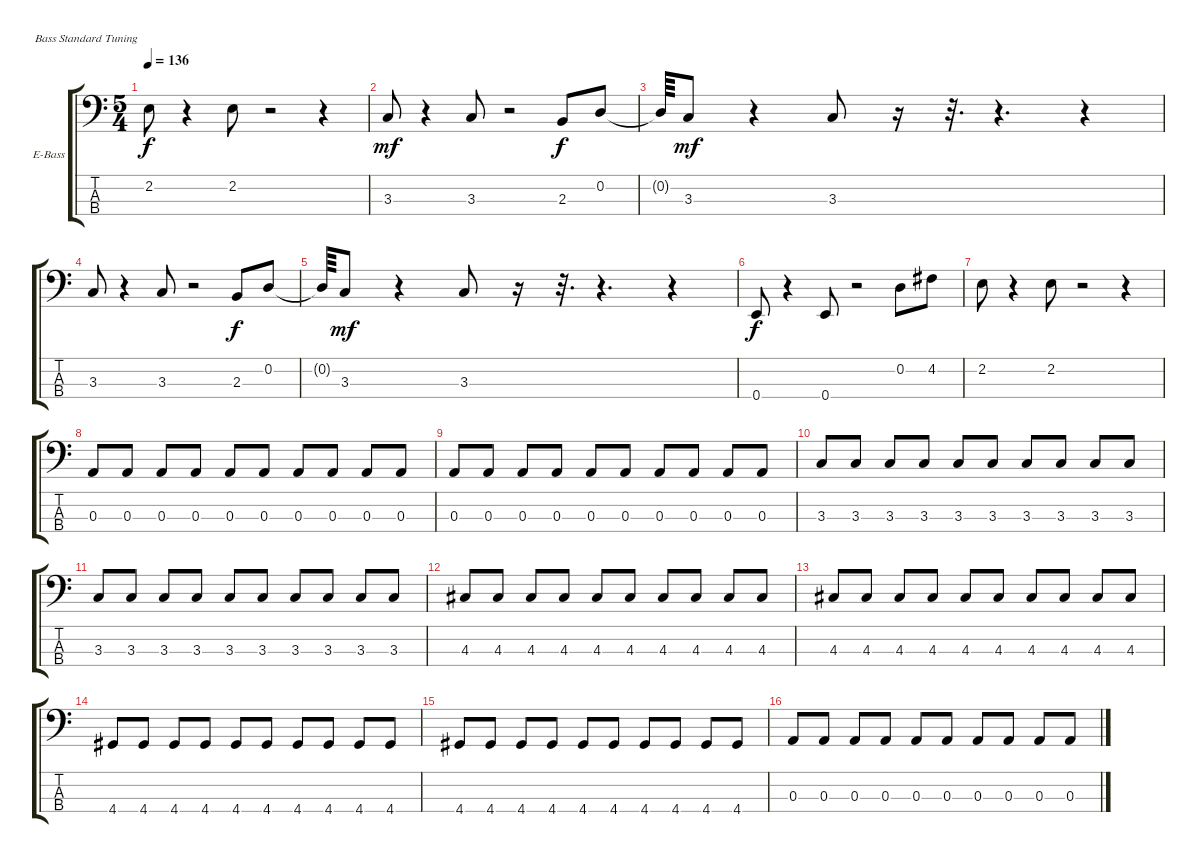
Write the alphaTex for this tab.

\bracketExtendMode groupsimilarinstruments
\firstSystemTrackNameOrientation horizontal
\otherSystemsTrackNameOrientation horizontal
\track ("Bass" "E-Bass") {instrument slapbass2}
\staff {score tabs}
\tuning (G2 D2 A1 E1)
\ts (5 4)
\tempo 136
\clef f4
\ks c
2.2.8{dy f} r.4 2.2.8 r.2 r.4 |
3.3.8{dy mf} r.4 3.3.8 r.2 2.3.8{dy f} 0.2.8 |
0.2{t}.64 3.3.8{dy mf} r.4 3.3.8 r.16 r.32{d} r.4{d} r.4 |
3.3.8 r.4 3.3.8 r.2 2.3.8{dy f} 0.2.8 |
0.2{t}.64 3.3.8{dy mf} r.4 3.3.8 r.16 r.32{d} r.4{d} r.4 |
0.4.8{dy f} r.4 0.4.8 r.2 0.2.8 4.2.8 |
2.2.8 r.4 2.2.8 r.2 r.4 |
0.3.8 0.3.8 0.3.8 0.3.8 0.3.8 0.3.8 0.3.8 0.3.8 0.3.8 0.3.8 |
0.3.8 0.3.8 0.3.8 0.3.8 0.3.8 0.3.8 0.3.8 0.3.8 0.3.8 0.3.8 |
3.3.8 3.3.8 3.3.8 3.3.8 3.3.8 3.3.8 3.3.8 3.3.8 3.3.8 3.3.8 |
3.3.8 3.3.8 3.3.8 3.3.8 3.3.8 3.3.8 3.3.8 3.3.8 3.3.8 3.3.8 |
4.3.8 4.3.8 4.3.8 4.3.8 4.3.8 4.3.8 4.3.8 4.3.8 4.3.8 4.3.8 |
4.3.8 4.3.8 4.3.8 4.3.8 4.3.8 4.3.8 4.3.8 4.3.8 4.3.8 4.3.8 |
4.4.8 4.4.8 4.4.8 4.4.8 4.4.8 4.4.8 4.4.8 4.4.8 4.4.8 4.4.8 |
4.4.8 4.4.8 4.4.8 4.4.8 4.4.8 4.4.8 4.4.8 4.4.8 4.4.8 4.4.8 |
0.3.8 0.3.8 0.3.8 0.3.8 0.3.8 0.3.8 0.3.8 0.3.8 0.3.8 0.3.8
